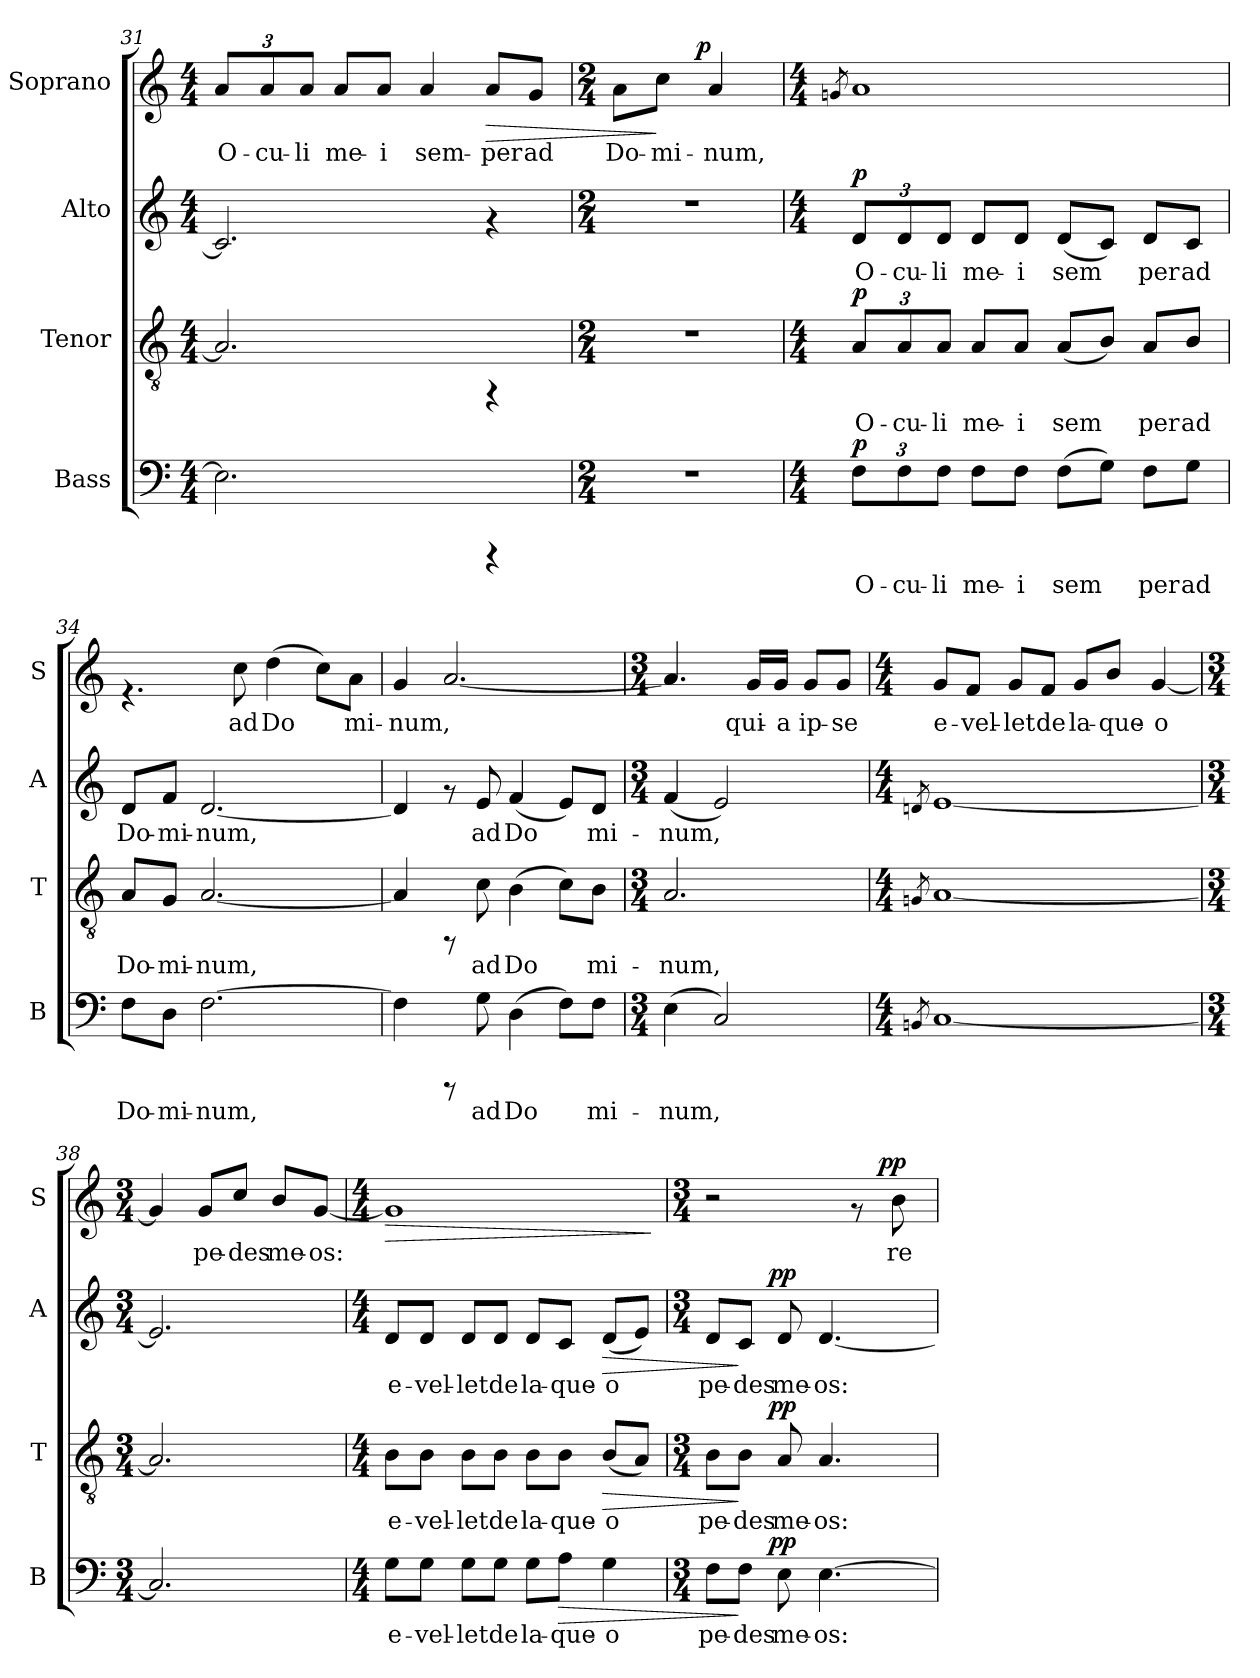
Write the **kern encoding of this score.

**kern	**text	**dynam	**kern	**text	**dynam	**kern	**text	**dynam	**kern	**text	**dynam
*part4	*part4	*part4	*part3	*part3	*part3	*part2	*part2	*part2	*part1	*part1	*part1
*staff4	*staff4	*staff4	*staff3	*staff3	*staff3	*staff2	*staff2	*staff2	*staff1	*staff1	*staff1
*I"Bass	*	*	*I"Tenor	*	*	*I"Alto	*	*	*I"Soprano	*	*
*I'B	*	*	*I'T	*	*	*I'A	*	*	*I'S	*	*
*clefF4	*	*	*clefGv2	*	*	*clefG2	*	*	*clefG2	*	*
*k[]	*	*	*k[]	*	*	*k[]	*	*	*k[]	*	*
*C:	*	*	*C:	*	*	*C:	*	*	*C:	*	*
*M4/4	*	*	*M4/4	*	*	*M4/4	*	*	*M4/4	*	*
=31	=31	=31	=31	=31	=31	=31	=31	=31	=31	=31	=31
!	!LO:LY:b	!	!	!LO:LY:b	!	!	!LO:LY:b	!	!	!	!
*	*	*	*	*	*	*	*	*	*Xbrackettup	*	*
!	!	!	!	!	!	!	!	!	!	!LO:LY:b	!
2.E\]	.	.	2.A/]	.	.	2.c/]	.	.	12a/L	O-	.
!	!	!	!	!	!	!	!	!	!	!LO:LY:b	!
.	.	.	.	.	.	.	.	.	12a/	-cu-	.
!	!	!	!	!	!	!	!	!	!	!LO:LY:b	!
.	.	.	.	.	.	.	.	.	12a/J	-li	.
!	!	!	!	!	!	!	!	!	!	!LO:LY:b	!
.	.	.	.	.	.	.	.	.	8a/L	me-	.
!	!	!	!	!	!	!	!	!	!	!LO:LY:b	!
.	.	.	.	.	.	.	.	.	8a/J	-i	.
!	!	!	!	!	!	!	!	!	!	!LO:LY:b	!
.	.	.	.	.	.	.	.	.	4a/	sem-	.
!	!	!	!	!	!	!	!	!	!	!LO:LY:b	!LO:HP:b
4rCCC	.	.	4rFF	.	.	4rf	.	.	8a/L	-per	>
!	!	!	!	!	!	!	!	!	!	!LO:LY:b	!
.	.	.	.	.	.	.	.	.	8g/J	ad	.
=32	=32	=32	=32	=32	=32	=32	=32	=32	=32	=32	=32
*M2/4	*	*	*M2/4	*	*	*M2/4	*	*	*M2/4	*	*
!	!	!	!	!	!	!	!	!	!	!LO:LY:b	!
*	*	*	*	*	*	*	*	*	*^	*	*
2r	.	.	2r	.	.	2r	.	.	8a\L	8...ryy	Do-	.
!	!	!	!	!	!	!	!	!	!	!	!LO:LY:b	!
.	.	.	.	.	.	.	.	.	8cc\J	.	-mi-	]
!	!	!	!	!	!	!	!	!	!	!	!	!LO:DY:a
.	.	.	.	.	.	.	.	.	.	4ryy	.	p
!	!	!	!	!	!	!	!	!	!	!	!LO:LY:b	!
.	.	.	.	.	.	.	.	.	4a/	.	-num,	.
.	.	.	.	.	.	.	.	.	.	64ryy	.	.
*	*	*	*	*	*	*	*	*	*v	*v	*	*
!!LO:PB:g=z
=33	=33	=33	=33	=33	=33	=33	=33	=33	=33	=33	=33
*M4/4	*	*	*M4/4	*	*	*M4/4	*	*	*M4/4	*	*
.	.	.	.	.	.	.	.	.	8qgn/	.	.
*Xbrackettup	*	*	*	*	*	*	*	*	*	*	*
!	!LO:LY:b	!	!	!	!	!	!	!	!	!	!
*	*	*	*Xbrackettup	*	*	*	*	*	*	*	*
!	!	!	!	!LO:LY:b	!	!	!	!	!	!	!
*	*	*	*	*	*	*Xbrackettup	*	*	*	*	*
!	!	!LO:DY:a	!	!	!LO:DY:a	!	!LO:LY:b	!LO:DY:a	!	!LO:LY:b	!
12F\L	O-	p	12A/L	O-	p	12d/L	O-	p	1a	.	.
!	!LO:LY:b	!	!	!LO:LY:b	!	!	!LO:LY:b	!	!	!	!
12F\	-cu-	.	12A/	-cu-	.	12d/	-cu-	.	.	.	.
!	!LO:LY:b	!	!	!LO:LY:b	!	!	!LO:LY:b	!	!	!	!
12F\J	-li	.	12A/J	-li	.	12d/J	-li	.	.	.	.
!	!LO:LY:b	!	!	!LO:LY:b	!	!	!LO:LY:b	!	!	!	!
8F\L	me-	.	8A/L	me-	.	8d/L	me-	.	.	.	.
!	!LO:LY:b	!	!	!LO:LY:b	!	!	!LO:LY:b	!	!	!	!
8F\J	-i	.	8A/J	-i	.	8d/J	-i	.	.	.	.
!	!LO:LY:b	!	!	!LO:LY:b	!	!	!LO:LY:b	!	!	!	!
(>8F\L	sem-	.	(<8A/L	sem-	.	(<8d/L	sem-	.	.	.	.
!	!LO:LY:b	!	!	!LO:LY:b	!	!	!LO:LY:b	!	!	!	!
8G\J)	--	.	8B/J)	--	.	8c/J)	--	.	.	.	.
!	!LO:LY:b	!	!	!LO:LY:b	!	!	!LO:LY:b	!	!	!	!
8F\L	-per	.	8A/L	-per	.	8d/L	-per	.	.	.	.
!	!LO:LY:b	!	!	!LO:LY:b	!	!	!LO:LY:b	!	!	!	!
8G\J	ad	.	8B/J	ad	.	8c/J	ad	.	.	.	.
=34	=34	=34	=34	=34	=34	=34	=34	=34	=34	=34	=34
!	!LO:LY:b	!	!	!LO:LY:b	!	!	!LO:LY:b	!	!	!	!
8F\L	Do-	.	8A/L	Do-	.	8d/L	Do-	.	4.rf	.	.
!	!LO:LY:b	!	!	!LO:LY:b	!	!	!LO:LY:b	!	!	!	!
8D\J	-mi-	.	8G/J	-mi-	.	8f/J	-mi-	.	.	.	.
!	!LO:LY:b	!	!	!LO:LY:b	!	!	!LO:LY:b	!	!	!	!
[>2.F\	-num,	.	[<2.A/	-num,	.	[<2.d/	-num,	.	.	.	.
!	!	!	!	!	!	!	!	!	!	!LO:LY:b	!
.	.	.	.	.	.	.	.	.	8cc\	ad	.
!	!	!	!	!	!	!	!	!	!	!LO:LY:b	!
.	.	.	.	.	.	.	.	.	(>4dd\	Do-	.
!	!	!	!	!	!	!	!	!	!	!LO:LY:b	!
.	.	.	.	.	.	.	.	.	8cc\L)	--	.
!	!	!	!	!	!	!	!	!	!	!LO:LY:b	!
.	.	.	.	.	.	.	.	.	8a\J	-mi-	.
=35	=35	=35	=35	=35	=35	=35	=35	=35	=35	=35	=35
!	!LO:LY:b	!	!	!LO:LY:b	!	!	!LO:LY:b	!	!	!LO:LY:b	!
4F\]	.	.	4A/]	.	.	4d/]	.	.	4g/	-num,	.
!	!	!	!	!	!	!	!	!	!	!LO:LY:b	!
8rCCC	.	.	8rFF	.	.	8rf	.	.	[<2.a/	.	.
!	!LO:LY:b	!	!	!LO:LY:b	!	!	!LO:LY:b	!	!	!	!
8G\	ad	.	8c\	ad	.	8e/	ad	.	.	.	.
!	!LO:LY:b	!	!	!LO:LY:b	!	!	!LO:LY:b	!	!	!	!
(>4D\	Do-	.	(>4B\	Do-	.	(<4f/	Do-	.	.	.	.
!	!LO:LY:b	!	!	!LO:LY:b	!	!	!LO:LY:b	!	!	!	!
8F\L)	--	.	8c\L)	--	.	8e/L)	--	.	.	.	.
!	!LO:LY:b	!	!	!LO:LY:b	!	!	!LO:LY:b	!	!	!	!
8F\J	-mi-	.	8B\J	-mi-	.	8d/J	-mi-	.	.	.	.
=36	=36	=36	=36	=36	=36	=36	=36	=36	=36	=36	=36
*M3/4	*	*	*M3/4	*	*	*M3/4	*	*	*M3/4	*	*
!	!LO:LY:b	!	!	!LO:LY:b	!	!	!LO:LY:b	!	!	!LO:LY:b	!
(>4E\	-num,	.	2.A/	-num,	.	(<4f/	-num,	.	4.a/]	.	.
!	!LO:LY:b	!	!	!	!	!	!LO:LY:b	!	!	!	!
2C/)	.	.	.	.	.	2e/)	.	.	.	.	.
!	!	!	!	!	!	!	!	!	!	!LO:LY:b	!
.	.	.	.	.	.	.	.	.	16g/L	qui-	.
!	!	!	!	!	!	!	!	!	!	!LO:LY:b	!
.	.	.	.	.	.	.	.	.	16g/J	-a	.
!	!	!	!	!	!	!	!	!	!	!LO:LY:b	!
.	.	.	.	.	.	.	.	.	8g/L	ip-	.
!	!	!	!	!	!	!	!	!	!	!LO:LY:b	!
.	.	.	.	.	.	.	.	.	8g/J	-se	.
!!LO:PB:g=z
=37	=37	=37	=37	=37	=37	=37	=37	=37	=37	=37	=37
*M4/4	*	*	*M4/4	*	*	*M4/4	*	*	*M4/4	*	*
8qBBn/	.	.	8qGn/	.	.	8qdn/	.	.	.	.	.
!	!LO:LY:b	!	!	!LO:LY:b	!	!	!LO:LY:b	!	!	!LO:LY:b	!
[<1C	.	.	[<1A	.	.	[<1e	.	.	8g/L	e-	.
!	!	!	!	!	!	!	!	!	!	!LO:LY:b	!
.	.	.	.	.	.	.	.	.	8f/J	-vel-	.
!	!	!	!	!	!	!	!	!	!	!LO:LY:b	!
.	.	.	.	.	.	.	.	.	8g/L	-let	.
!	!	!	!	!	!	!	!	!	!	!LO:LY:b	!
.	.	.	.	.	.	.	.	.	8f/J	de	.
!	!	!	!	!	!	!	!	!	!	!LO:LY:b	!
.	.	.	.	.	.	.	.	.	8g/L	la-	.
!	!	!	!	!	!	!	!	!	!	!LO:LY:b	!
.	.	.	.	.	.	.	.	.	8b/J	-que-	.
!	!	!	!	!	!	!	!	!	!	!LO:LY:b	!
.	.	.	.	.	.	.	.	.	[<4g/	-o	.
=38	=38	=38	=38	=38	=38	=38	=38	=38	=38	=38	=38
*M3/4	*	*	*M3/4	*	*	*M3/4	*	*	*M3/4	*	*
!	!LO:LY:b	!	!	!LO:LY:b	!	!	!LO:LY:b	!	!	!LO:LY:b	!
2.C/]	.	.	2.A/]	.	.	2.e/]	.	.	4g/]	.	.
!	!	!	!	!	!	!	!	!	!	!LO:LY:b	!
.	.	.	.	.	.	.	.	.	8g/L	pe-	.
!	!	!	!	!	!	!	!	!	!	!LO:LY:b	!
.	.	.	.	.	.	.	.	.	8cc/J	-des	.
!	!	!	!	!	!	!	!	!	!	!LO:LY:b	!
.	.	.	.	.	.	.	.	.	8b/L	me-	.
!	!	!	!	!	!	!	!	!	!	!LO:LY:b	!
.	.	.	.	.	.	.	.	.	[<8g/J	-os:	.
=39	=39	=39	=39	=39	=39	=39	=39	=39	=39	=39	=39
*M4/4	*	*	*M4/4	*	*	*M4/4	*	*	*M4/4	*	*
!	!LO:LY:b	!	!	!LO:LY:b	!	!	!LO:LY:b	!	!	!LO:LY:b	!LO:HP:b
8G\L	e-	.	8B\L	e-	.	8d/L	e-	.	1g]	.	>
!	!LO:LY:b	!	!	!LO:LY:b	!	!	!LO:LY:b	!	!	!	!
8G\J	-vel-	.	8B\J	-vel-	.	8d/J	-vel-	.	.	.	.
!	!LO:LY:b	!	!	!LO:LY:b	!	!	!LO:LY:b	!	!	!	!
8G\L	-let	.	8B\L	-let	.	8d/L	-let	.	.	.	.
!	!LO:LY:b	!	!	!LO:LY:b	!	!	!LO:LY:b	!	!	!	!
8G\J	de	.	8B\J	de	.	8d/J	de	.	.	.	.
!	!LO:LY:b	!	!	!LO:LY:b	!	!	!LO:LY:b	!	!	!	!
8G\L	la-	.	8B\L	la-	.	8d/L	la-	.	.	.	.
!	!LO:LY:b	!LO:HP:b	!	!LO:LY:b	!	!	!LO:LY:b	!	!	!	!
8A\J	-que-	>	8B\J	-que-	.	8c/J	-que-	.	.	.	.
!	!LO:LY:b	!	!	!LO:LY:b	!LO:HP:b	!	!LO:LY:b	!LO:HP:b	!	!	!
4G\	-o	.	(<8B/L	-o	>	(<8d/L	-o	>	.	.	.
!	!	!	!	!LO:LY:b	!	!	!LO:LY:b	!	!	!	!
.	.	.	8A/J)	.	.	8e/J)	.	.	.	.	.
.	.	.	.	.	.	.	.	.	.	.	]
=40	=40	=40	=40	=40	=40	=40	=40	=40	=40	=40	=40
*M3/4	*	*	*M3/4	*	*	*M3/4	*	*	*M3/4	*	*
!	!LO:LY:b	!	!	!LO:LY:b	!	!	!LO:LY:b	!	!	!	!
*^	*	*	*^	*	*	*^	*	*	*^	*	*
8F\L	8...ryy	pe-	.	8B\L	8...ryy	pe-	.	8d/L	8...ryy	pe-	.	2r	2ryy	.	.
!	!	!LO:LY:b	!	!	!	!LO:LY:b	!	!	!	!LO:LY:b	!	!	!	!	!
8F\J	.	-des	]	8B\J	.	-des	]	8c/J	.	-des	]	.	.	.	.
!	!	!	!LO:DY:a	!	!	!	!LO:DY:a	!	!	!	!LO:DY:a	!	!	!	!
.	2ryy	.	pp	.	2ryy	.	pp	.	2ryy	.	pp	.	.	.	.
!	!	!LO:LY:b	!	!	!	!LO:LY:b	!	!	!	!LO:LY:b	!	!	!	!	!
8E\	.	me-	.	8A/	.	me-	.	8d/	.	me-	.	.	.	.	.
!	!	!LO:LY:b	!	!	!	!LO:LY:b	!	!	!	!LO:LY:b	!	!	!	!	!
[<4.E\	.	-os:	.	4.A/	.	-os:	.	[<4.d/	.	-os:	.	.	.	.	.
.	.	.	.	.	.	.	.	.	.	.	.	8rf	16.ryy	.	.
!	!	!	!	!	!	!	!	!	!	!	!	!	!	!	!LO:DY:a
.	.	.	.	.	.	.	.	.	.	.	.	.	8ryy	.	pp
!	!	!	!	!	!	!	!	!	!	!	!	!	!	!LO:LY:b	!
.	.	.	.	.	.	.	.	.	.	.	.	8b\	.	re-	.
.	.	.	.	.	.	.	.	.	.	.	.	.	32ryy	.	.
.	64ryy	.	.	.	64ryy	.	.	.	64ryy	.	.	.	.	.	.
*v	*v	*	*	*	*	*	*	*v	*v	*	*	*v	*v	*	*
*	*	*	*v	*v	*	*	*	*	*	*	*	*
=	=	=	=	=	=	=	=	=	=	=	=
*-	*-	*-	*-	*-	*-	*-	*-	*-	*-	*-	*-
